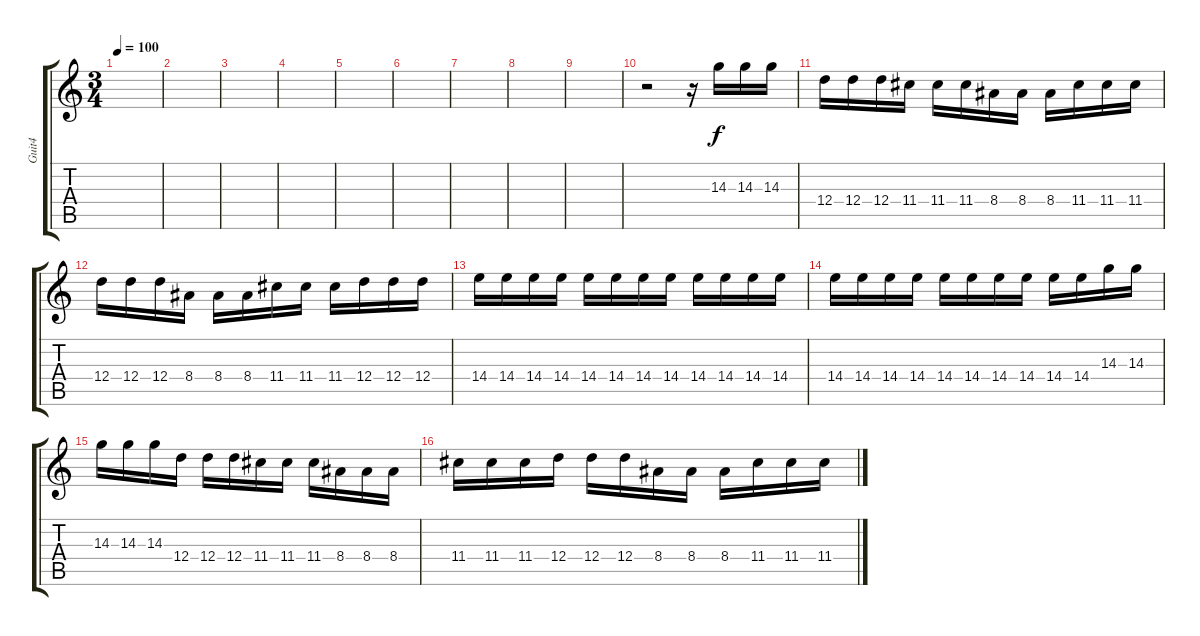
\track ("Guit4" "Guit4") {instrument overdrivenguitar}
\staff {score tabs}
\tuning (E4 A3 F3 D3 A2 D2) {hide}
\ts (3 4)
\tempo 100
\clef g2
\ks c
|
|
|
|
|
|
|
|
|
r.2 r.16 14.3.16 14.3.16 14.3.16 |
12.4.16 12.4.16 12.4.16 11.4.16 11.4.16 11.4.16 8.4.16 8.4.16 8.4.16 11.4.16 11.4.16 11.4.16 |
12.4.16 12.4.16 12.4.16 8.4.16 8.4.16 8.4.16 11.4.16 11.4.16 11.4.16 12.4.16 12.4.16 12.4.16 |
14.4.16 14.4.16 14.4.16 14.4.16 14.4.16 14.4.16 14.4.16 14.4.16 14.4.16 14.4.16 14.4.16 14.4.16 |
14.4.16 14.4.16 14.4.16 14.4.16 14.4.16 14.4.16 14.4.16 14.4.16 14.4.16 14.4.16 14.3.16 14.3.16 |
14.3.16 14.3.16 14.3.16 12.4.16 12.4.16 12.4.16 11.4.16 11.4.16 11.4.16 8.4.16 8.4.16 8.4.16 |
11.4.16 11.4.16 11.4.16 12.4.16 12.4.16 12.4.16 8.4.16 8.4.16 8.4.16 11.4.16 11.4.16 11.4.16
